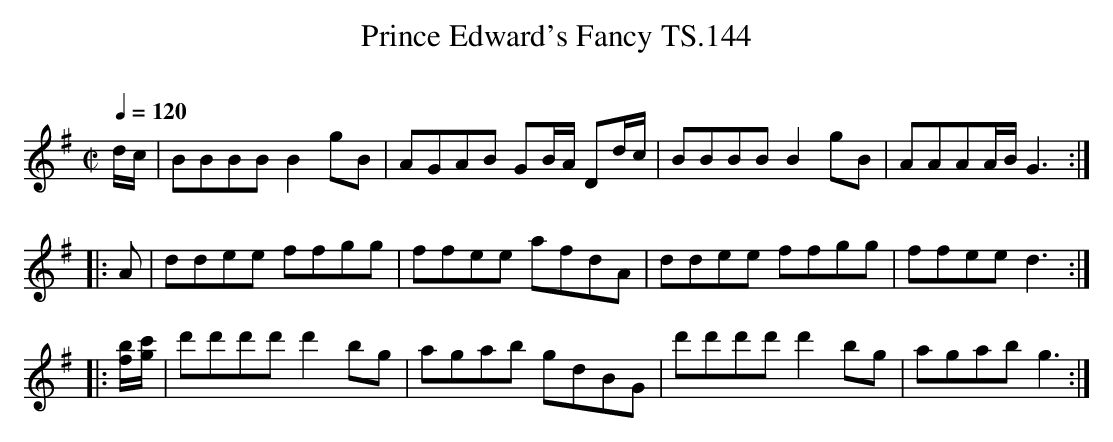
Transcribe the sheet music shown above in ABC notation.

X:1
T:Prince Edward's Fancy TS.144
M:C|
L:1/8
Q:1/4=120
O:
K:G
d/c/|BBBBB2gB|AGAB GB/A/ Dd/c/|BBBBB2gB|AAAA/B/G3:|
|:A|ddee ffgg|ffee afdA|ddee ffgg|ffeed3:|
|:[b/f/][c'/g/]|d'd'd'd'd'2 bg|agab gdBG|d'd'd'd'd'2bg|agabg3:|]
